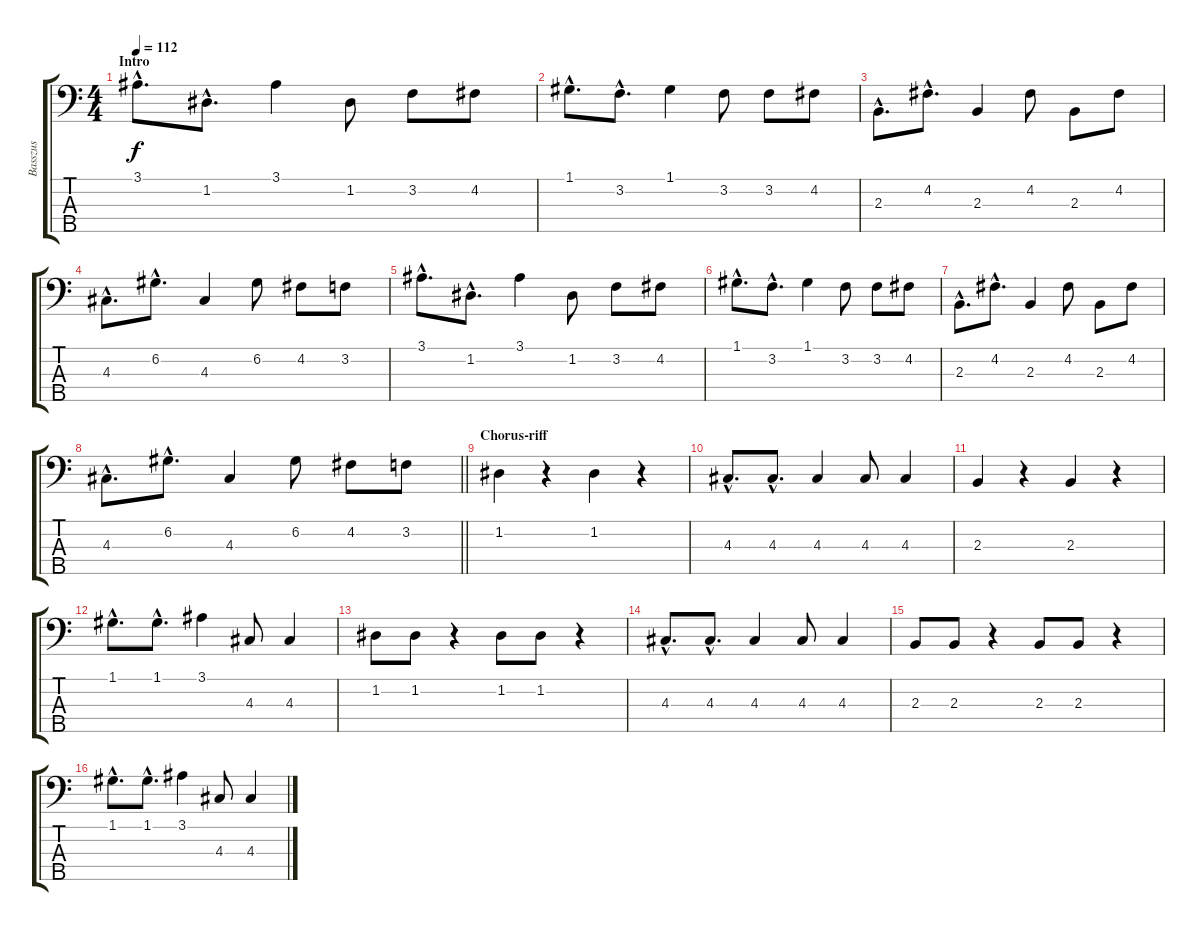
\track ("Basszus" "Basszus") {instrument electricbassfinger}
\staff {score tabs}
\tuning (G2 D2 A1 E1 B0) {hide}
\ts (4 4)
\section ("" "Intro")
\tempo 112
\clef f4
\ks c
3.1{hac}.8{d dy f instrument electricbassfinger} 1.2{hac}.8{d} 3.1.4 1.2.8 3.2.8 4.2.8 |
1.1{hac}.8{d} 3.2{hac}.8{d} 1.1.4 3.2.8 3.2.8 4.2.8 |
2.3{hac}.8{d} 4.2{hac}.8{d} 2.3.4 4.2.8 2.3.8 4.2.8 |
4.3{hac}.8{d} 6.2{hac}.8{d} 4.3.4 6.2.8 4.2.8 3.2.8 |
3.1{hac}.8{d} 1.2{hac}.8{d} 3.1.4 1.2.8 3.2.8 4.2.8 |
1.1{hac}.8{d} 3.2{hac}.8{d} 1.1.4 3.2.8 3.2.8 4.2.8 |
2.3{hac}.8{d} 4.2{hac}.8{d} 2.3.4 4.2.8 2.3.8 4.2.8 |
\barLineRight lightlight
4.3{hac}.8{d} 6.2{hac}.8{d} 4.3.4 6.2.8 4.2.8 3.2.8 |
\section ("" "Chorus-riff")
1.2.4 r.4 1.2.4 r.4 |
4.3{hac}.8{d} 4.3{hac}.8{d} 4.3.4 4.3.8 4.3.4 |
2.3.4 r.4 2.3.4 r.4 |
1.1{hac}.8{d} 1.1{hac}.8{d} 3.1.4 4.3.8 4.3.4 |
1.2.8 1.2.8 r.4 1.2.8 1.2.8 r.4 |
4.3{hac}.8{d} 4.3{hac}.8{d} 4.3.4 4.3.8 4.3.4 |
2.3.8 2.3.8 r.4 2.3.8 2.3.8 r.4 |
1.1{hac}.8{d} 1.1{hac}.8{d} 3.1.4 4.3.8 4.3.4
